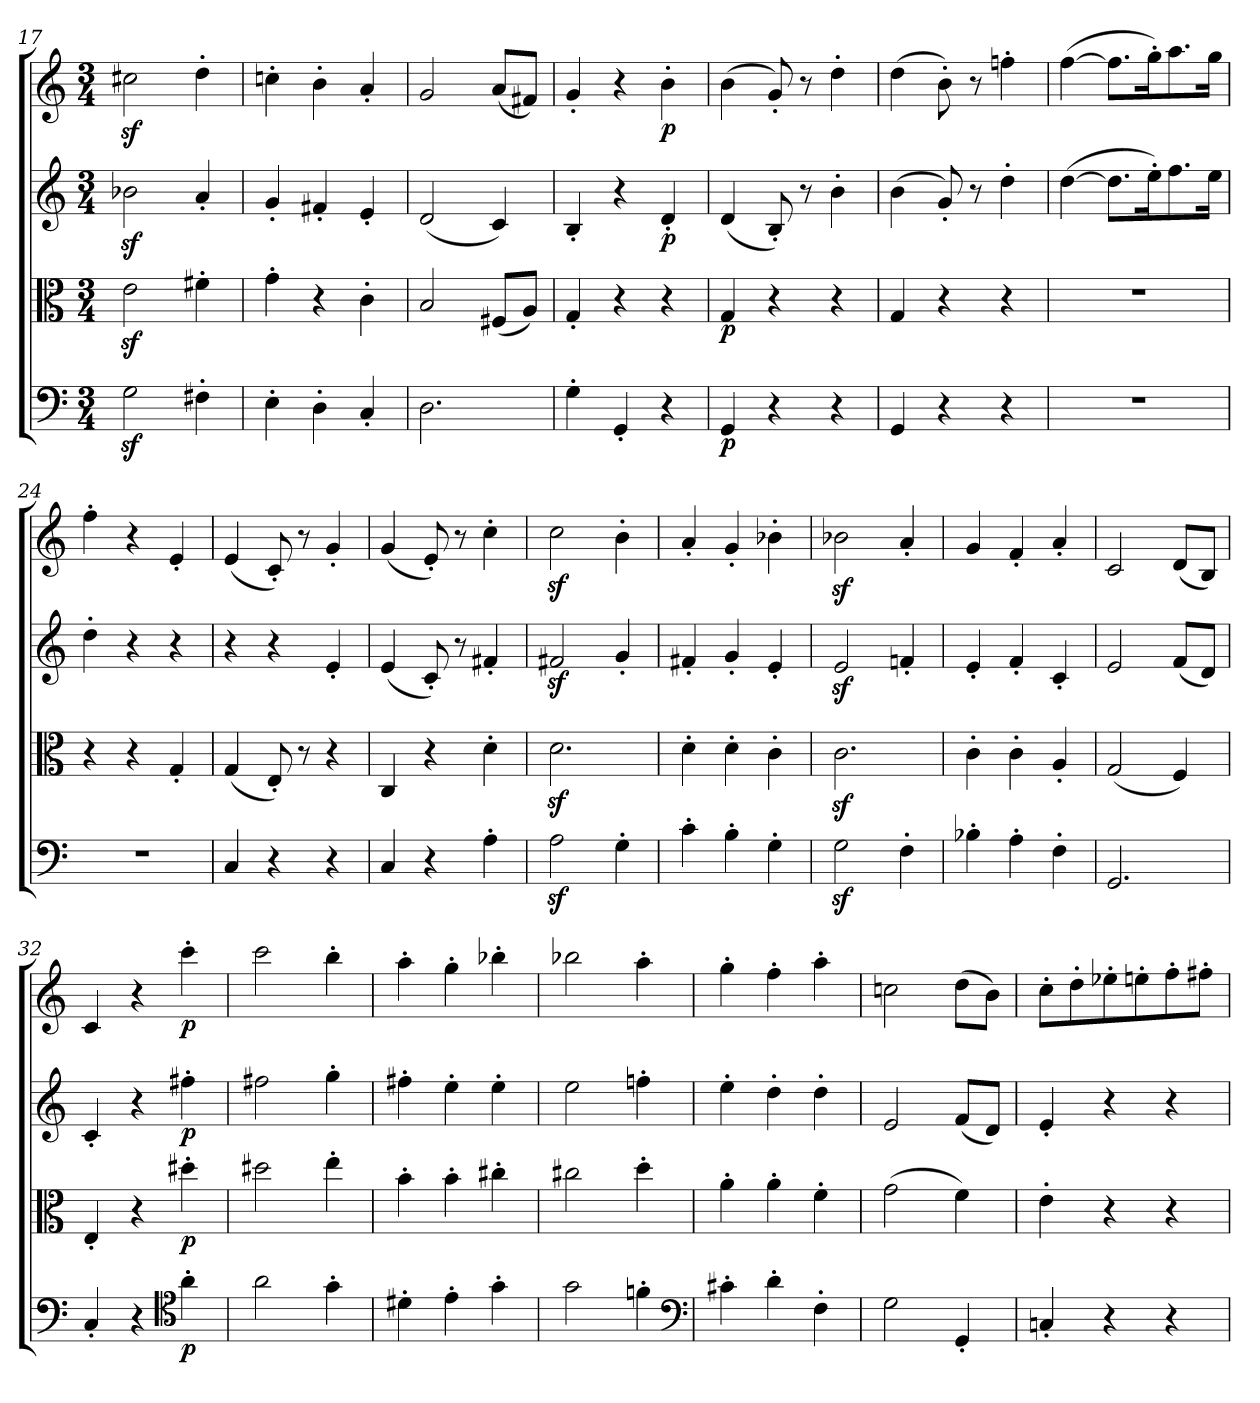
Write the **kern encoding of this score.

**kern	**dynam	**kern	**dynam	**kern	**dynam	**kern	**dynam
*part4	*part4	*part3	*part3	*part2	*part2	*part1	*part1
*staff4	*staff4	*staff3	*staff3	*staff2	*staff2	*staff1	*staff1
*clefF4	*	*clefC3	*	*clefG2	*	*clefG2	*
*k[]	*	*k[]	*	*k[]	*	*k[]	*
*C:	*	*C:	*	*C:	*	*C:	*
*M3/4	*	*M3/4	*	*M3/4	*	*M3/4	*
=17	=17	=17	=17	=17	=17	=17	=17
2Gz\	.	2ez\	.	2b-Xz\	.	2cc#Xz\	.
4F#X'\	.	4f#X'\	.	4a'/	.	4dd'\	.
=18	=18	=18	=18	=18	=18	=18	=18
4E'\	.	4g'\	.	4g'/	.	4ccn'\	.
4D'\	.	4r	.	4f#X'/	.	4b'\	.
4C'/	.	4c'\	.	4e'/	.	4a'/	.
=19	=19	=19	=19	=19	=19	=19	=19
2.D\	.	2B/	.	(2d/	.	2g/	.
.	.	(8F#X/L	.	4c/)	.	(8a/L	.
.	.	8A/J)	.	.	.	8f#X/J)	.
=20	=20	=20	=20	=20	=20	=20	=20
4G'\	.	4G'/	.	4B'/	.	4g'/	.
4GG'/	.	4r	.	4r	.	4r	.
4r	.	4r	.	4d'/	p	4b'\	p
=21	=21	=21	=21	=21	=21	=21	=21
4GG/	p	4G/	p	(4d/	.	(4b\	.
4r	.	4r	.	8B'/)	.	8g'/)	.
.	.	.	.	8r	.	8r	.
4r	.	4r	.	4b'\	.	4dd'\	.
=22	=22	=22	=22	=22	=22	=22	=22
4GG/	.	4G/	.	(4b\	.	(4dd\	.
4r	.	4r	.	8g'/)	.	8b'\)	.
.	.	.	.	8r	.	8r	.
4r	.	4r	.	4dd'\	.	4ffn'\	.
=23	=23	=23	=23	=23	=23	=23	=23
2.r	.	2.r	.	([4dd\	.	([4ff\	.
.	.	.	.	8.dd\L]	.	8.ff\L]	.
.	.	.	.	16ee'\K)	.	16gg'\K)	.
.	.	.	.	8.ff\	.	8.aa\	.
.	.	.	.	16ee\Jk	.	16gg\Jk	.
=24	=24	=24	=24	=24	=24	=24	=24
2.r	.	4r	.	4dd'\	.	4ff'\	.
.	.	4r	.	4r	.	4r	.
.	.	4G'/	.	4r	.	4e'/	.
=25	=25	=25	=25	=25	=25	=25	=25
4C/	.	(4G/	.	4r	.	(4e/	.
4r	.	8E'/)	.	4r	.	8c'/)	.
.	.	8r	.	.	.	8r	.
4r	.	4r	.	4e'/	.	4g'/	.
=26	=26	=26	=26	=26	=26	=26	=26
4C/	.	4C/	.	(4e/	.	(4g/	.
4r	.	4r	.	8c'/)	.	8e'/)	.
.	.	.	.	8r	.	8r	.
4A'\	.	4d'\	.	4f#X'/	.	4cc'\	.
=27	=27	=27	=27	=27	=27	=27	=27
2Az\	.	2.dz\	.	2f#Xz/	.	2ccz\	.
4G'\	.	.	.	4g'/	.	4b'\	.
=28	=28	=28	=28	=28	=28	=28	=28
4c'\	.	4d'\	.	4f#X'/	.	4a'/	.
4B'\	.	4d'\	.	4g'/	.	4g'/	.
4G'\	.	4c'\	.	4e'/	.	4b-X'\	.
=29	=29	=29	=29	=29	=29	=29	=29
2Gz\	.	2.cz\	.	2ez/	.	2b-Xz\	.
4F'\	.	.	.	4fn'/	.	4a'/	.
=30	=30	=30	=30	=30	=30	=30	=30
4B-X'\	.	4c'\	.	4e'/	.	4g/	.
4A'\	.	4c'\	.	4f'/	.	4f'/	.
4F'\	.	4A'/	.	4c'/	.	4a'/	.
=31	=31	=31	=31	=31	=31	=31	=31
2.GG/	.	(2G/	.	2e/	.	2c/	.
.	.	4F/)	.	(8f/L	.	(8d/L	.
.	.	.	.	8d/J)	.	8B/J)	.
=32	=32	=32	=32	=32	=32	=32	=32
4C'/	.	4E'/	.	4c'/	.	4c/	.
4r	.	4r	.	4r	.	4r	.
*clefC4	*	*	*	*	*	*	*
4a'\	p	4dd#X'\	p	4ff#X'\	p	4ccc'\	p
=33	=33	=33	=33	=33	=33	=33	=33
2a\	.	2dd#X\	.	2ff#X\	.	2ccc\	.
4g'\	.	4ee'\	.	4gg'\	.	4bb'\	.
=34	=34	=34	=34	=34	=34	=34	=34
4d#X'\	.	4b'\	.	4ff#X'\	.	4aa'\	.
4e'\	.	4b'\	.	4ee'\	.	4gg'\	.
4g'\	.	4cc#X'\	.	4ee'\	.	4bb-X'\	.
=35	=35	=35	=35	=35	=35	=35	=35
2g\	.	2cc#X\	.	2ee\	.	2bb-X\	.
4fn'\	.	4dd'\	.	4ffn'\	.	4aa'\	.
*clefF4	*	*	*	*	*	*	*
=36	=36	=36	=36	=36	=36	=36	=36
4c#X'\	.	4a'\	.	4ee'\	.	4gg'\	.
4d'\	.	4a'\	.	4dd'\	.	4ff'\	.
4F'\	.	4f'\	.	4dd'\	.	4aa'\	.
=37	=37	=37	=37	=37	=37	=37	=37
2G\	.	(2g\	.	2e/	.	2ccn\	.
4GG'/	.	4f\)	.	(8f/L	.	(8dd\L	.
.	.	.	.	8d/J)	.	8b\J)	.
=38	=38	=38	=38	=38	=38	=38	=38
4Cn'/	.	4e'\	.	4e'/	.	8cc'\L	.
.	.	.	.	.	.	8dd'\	.
4r	.	4r	.	4r	.	8ee-X'\	.
.	.	.	.	.	.	8een'\	.
4r	.	4r	.	4r	.	8ff'\	.
.	.	.	.	.	.	8ff#X'\J	.
=	=	=	=	=	=	=	=
*-	*-	*-	*-	*-	*-	*-	*-
